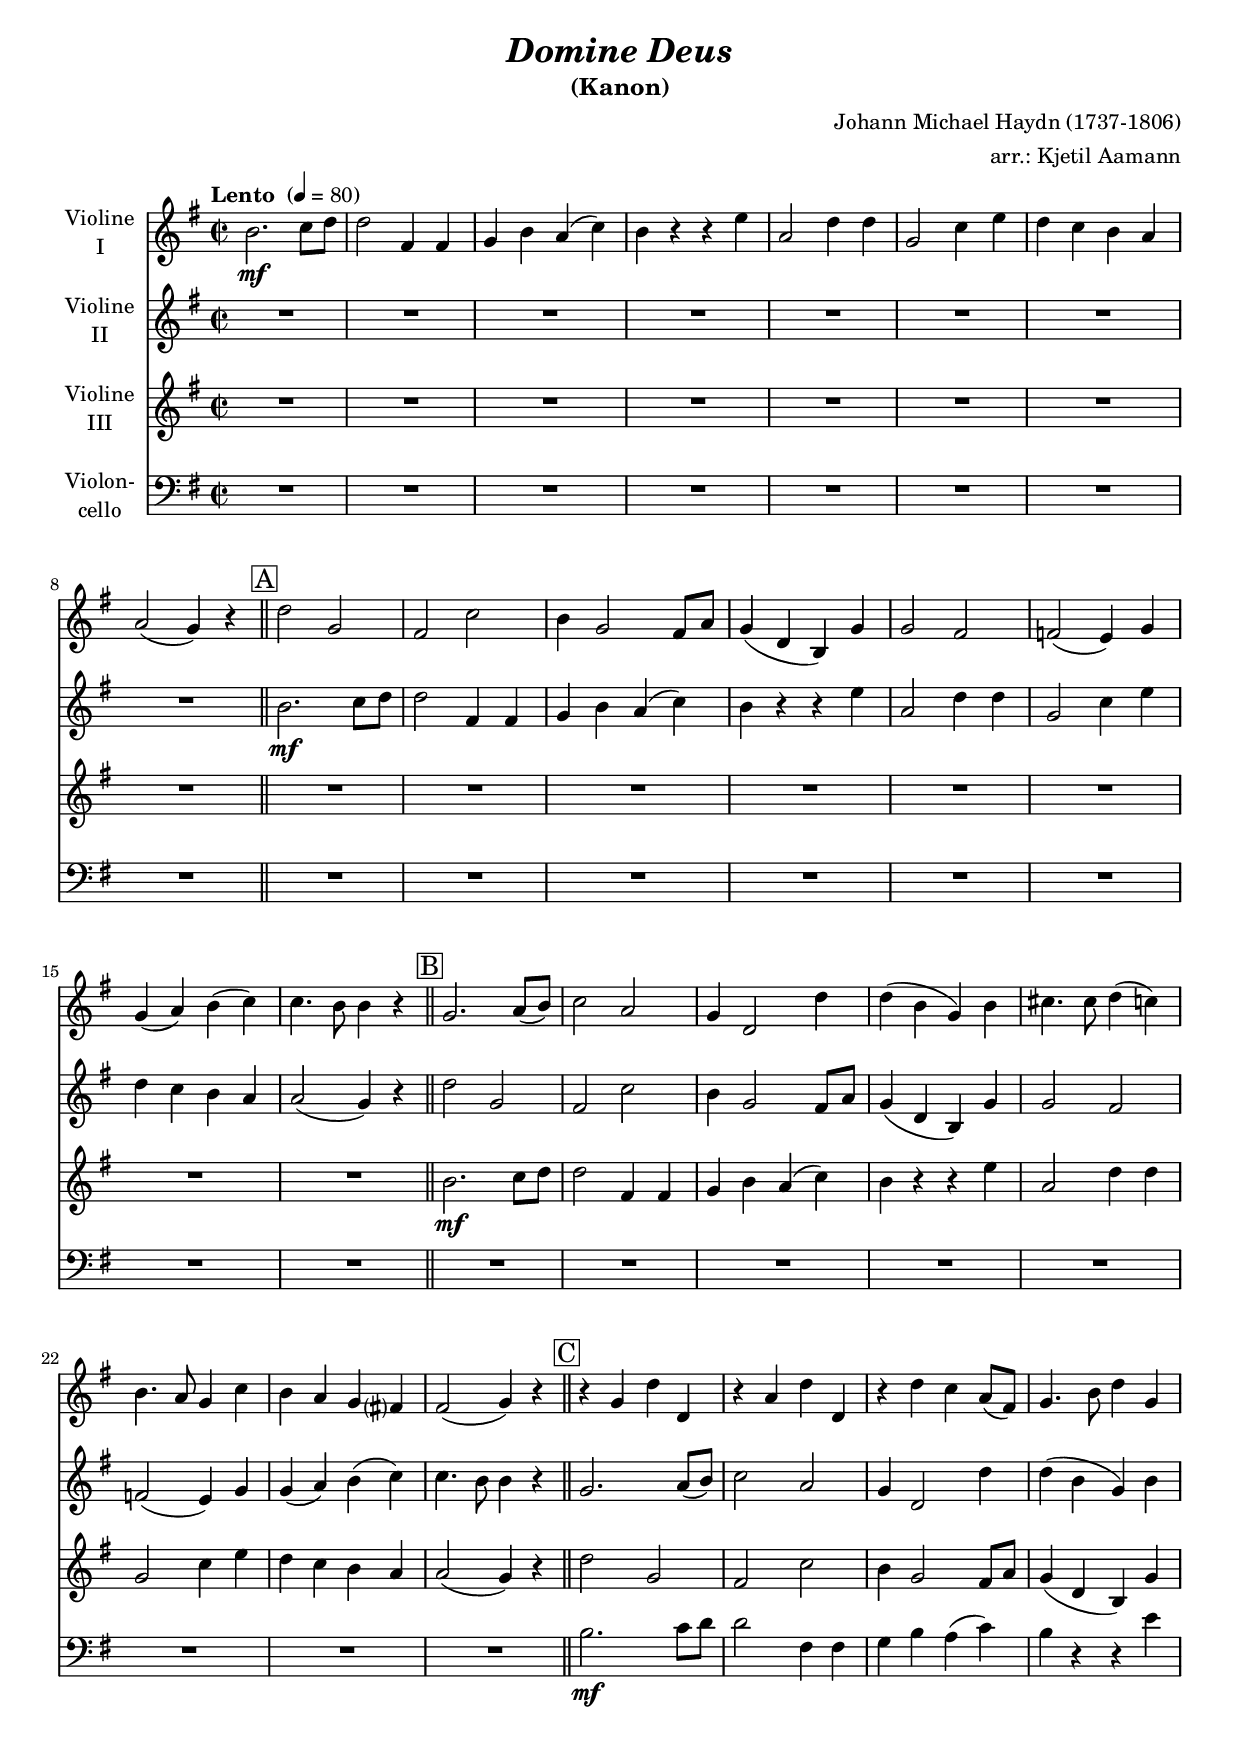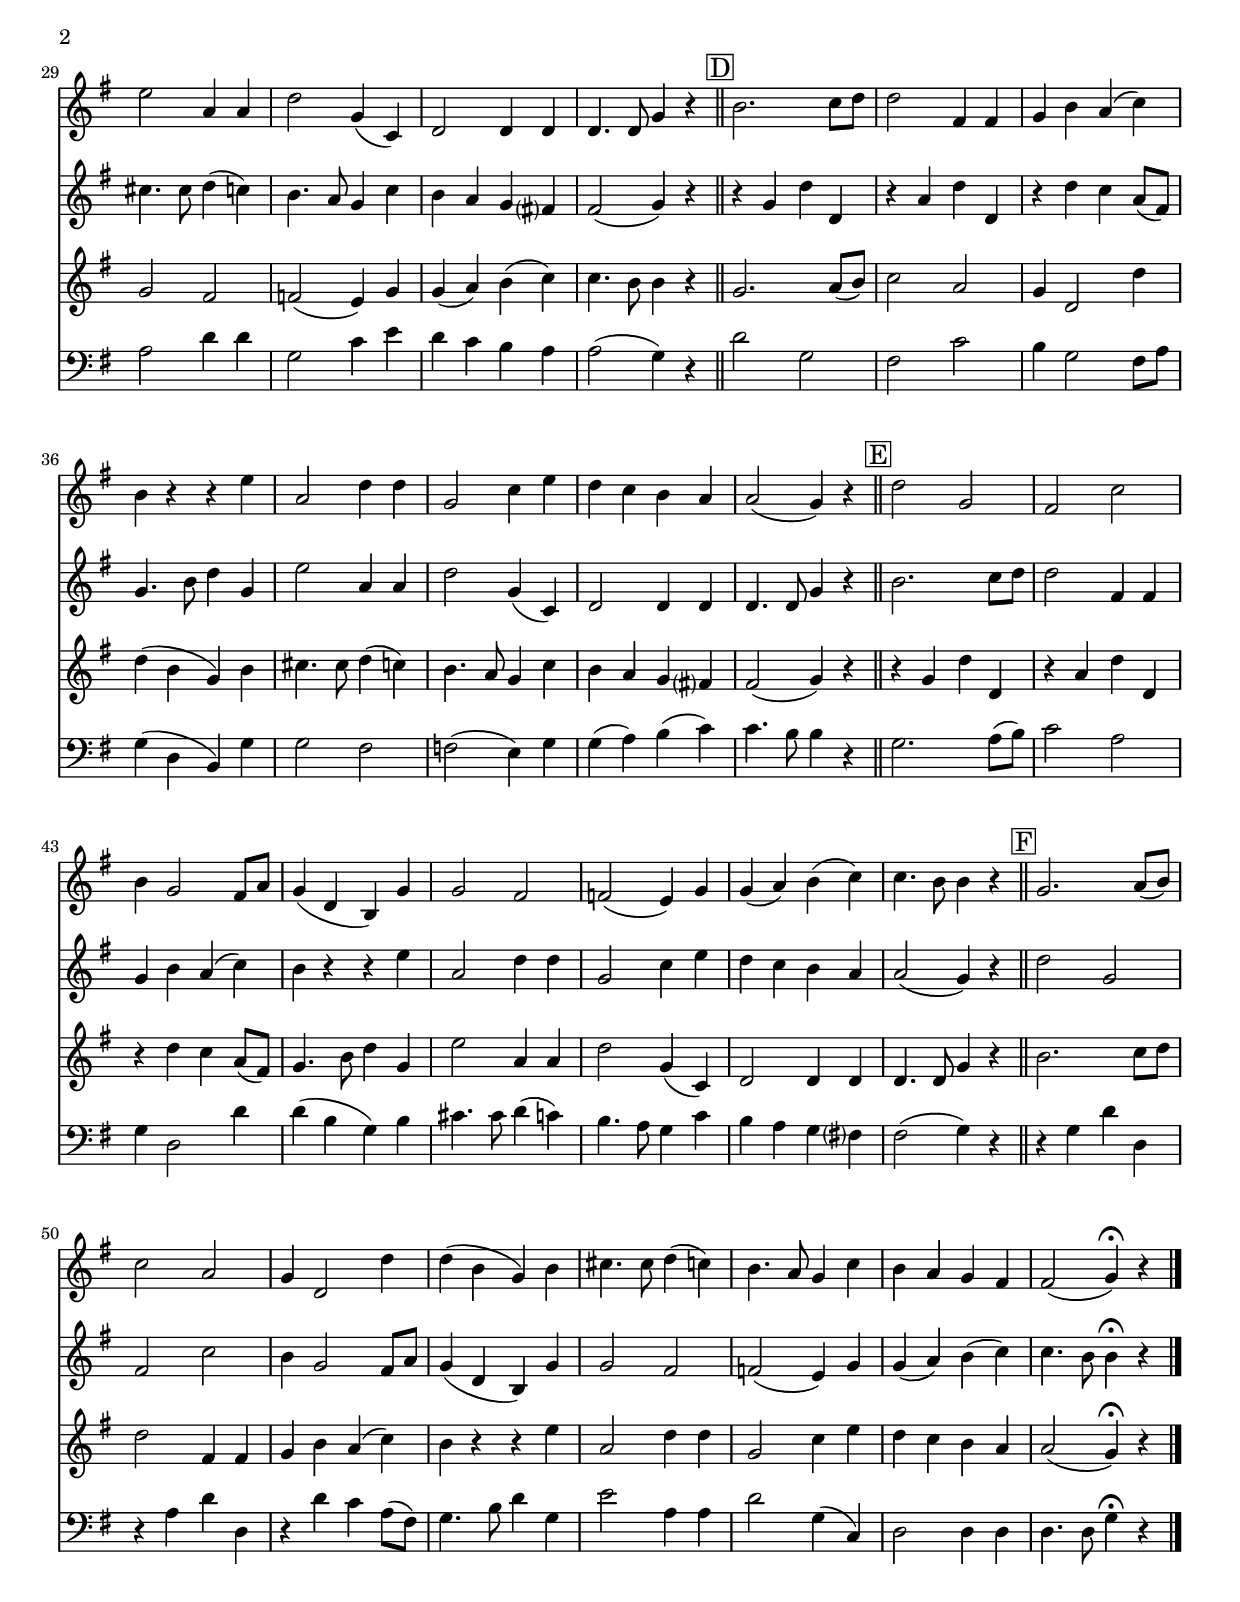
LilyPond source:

\version "2.14.2"
\include "deutsch.ly"

#(set-global-staff-size 18.5)

\header {
  title     = \markup \bold \italic "Domine Deus"
  subtitle  = "(Kanon)"
  composer  = "Johann Michael Haydn (1737-1806)"
  arranger  = "arr.: Kjetil Aamann"
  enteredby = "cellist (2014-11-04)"
}

voiceconsts = {
  \key g \major
  \time 2/2
  \tempo "Lento " 4=80
  % \numericTimeSignature
  \compressFullBarRests
  % \set tupletSpannerDuration = #(ly:make-moment 1 2)
}

mifl = "clarinet"
mist = "string ensemble 1"
miba = "drawbar organ"

boxa = { \bar "||" \mark \markup \box "A" }
boxb = { \bar "||" \mark \markup \box "B" }
boxc = { \bar "||" \mark \markup \box "C" }
boxd = { \bar "||" \mark \markup \box "D" }
boxe = { \bar "||" \mark \markup \box "E" }
boxf = { \bar "||" \mark \markup \box "F" }

va = \relative c'' {
  \voiceconsts

  h2.\mf c8 d
  d2 fis,4 fis

  g h a( c)
  h r r e
  a,2 d4 d
  g,2 c4 e
  d c h a
  a2( g4) r \boxa
  d'2 g,
  fis c'

  h4 g2 fis8 a
  g4( d h) g'
  g2 fis
  f( e4) g
  g( a) h( c)
  c4. h8 h4 r \boxb
  g2. a8( h)
  c2 a

  g4 d2 d'4
  d( h g) h
  cis4. cis8 d4( c)
  h4. a8 g4 c
  h a g fis?
  fis2( g4) r \boxc
  r g d' d,

  r a' d d,
  r d' c a8( fis)
  g4. h8 d4 g,
  e'2 a,4 a
  d2 g,4( c,)
  d2 d4 d
  d4. d8 g4 r \boxd

  h2. c8 d
  d2 fis,4 fis
  g h a( c)
  h r r e
  a,2 d4 d
  g,2 c4 e

  d c h a
  a2( g4) r \boxe
  d'2 g,
  fis c'
  h4 g2 fis8 a
  g4( d h) g'

  g2 fis
  f( e4) g
  g( a) h( c)
  c4. h8 h4 r \boxf
  g2. a8( h)
  c2 a

  g4 d2 d'4
  d( h g) h
  cis4. cis8 d4( c)
  h4. a8 g4 c
  h a g fis
  fis2( g4)\fermata r \bar "|."
}

vb = \relative c'' {
  \voiceconsts

  R1*8 \boxa
  h2.\mf c8 d
  d2 fis,4 fis

  g h a( c)
  h r r e
  a,2 d4 d
  g,2 c4 e
  d c h a
  a2( g4) r \boxb
  d'2 g,
  fis c'

  h4 g2 fis8 a
  g4( d h) g'
  g2 fis
  f( e4) g
  g( a) h( c)
  c4. h8 h4 r \boxc
  g2. a8( h)

  c2 a
  g4 d2 d'4
  d( h g) h
  cis4. cis8 d4( c)
  h4. a8 g4 c
  h a g fis?
  fis2( g4) r \boxd

  r g d' d,
  r a' d d,
  r d' c a8( fis)
  g4. h8 d4 g,
  e'2 a,4 a
  d2 g,4( c,)

  d2 d4 d
  d4. d8 g4 r \boxe
  h2. c8 d
  d2 fis,4 fis
  g h a( c)
  h r r e

  a,2 d4 d
  g,2 c4 e
  d c h a
  a2( g4) r \boxf
  d'2 g,
  fis c'

  h4 g2 fis8 a
  g4( d h) g'
  g2 fis
  f( e4) g
  g( a) h( c)
  c4. h8 h4\fermata r \bar "|."
}

vc = \relative c'' {
  \voiceconsts

  R1*8 \boxa
  R1*8 \boxb
  h2.\mf c8 d
  d2 fis,4 fis

  g h a( c)
  h r r e
  a,2 d4 d
  g,2 c4 e
  d c h a
  a2( g4) r \boxc
  d'2 g,

  fis c'
  h4 g2 fis8 a
  g4( d h) g'
  g2 fis
  f( e4) g
  g( a) h( c)
  c4. h8 h4 r \boxd

  g2. a8( h)
  c2 a
  g4 d2 d'4
  d( h g) h
  cis4. cis8 d4( c)
  h4. a8 g4 c

  h a g fis?
  fis2( g4) r \boxe
  r g d' d,
  r a' d d,
  r d' c a8( fis)
  g4. h8 d4 g,

  e'2 a,4 a
  d2 g,4( c,)
  d2 d4 d
  d4. d8 g4 r \boxf
  h2. c8 d
  d2 fis,4 fis

  g h a( c)
  h r r e
  a,2 d4 d
  g,2 c4 e
  d c h a
  a2( g4)\fermata r \bar "|."
}

vd = \relative c' {
  \voiceconsts
  \clef "bass"

  R1*8 \boxa
  R1*8 \boxb
  R1*8 \boxc
  h2.\mf c8 d
  d2 fis,4 fis

  g h a( c)
  h r r e
  a,2 d4 d
  g,2 c4 e
  d c h a
  a2( g4) r \boxd

  d'2 g,
  fis c'
  h4 g2 fis8 a
  g4( d h) g'
  g2 fis
  f( e4) g

  g( a) h( c)
  c4. h8 h4 r \boxe
  g2. a8( h)
  c2 a
  g4 d2 d'4
  d( h g) h

  cis4. cis8 d4( c)
  h4. a8 g4 c
  h a g fis?
  fis2( g4) r \boxf
  r g d' d,
  r a' d d,

  r d' c a8( fis)
  g4. h8 d4 g,
  e'2 a,4 a
  d2 g,4( c,)
  d2 d4 d
  d4. d8 g4\fermata r \bar "|."
}


music = <<
      \new Staff {
        \set Staff.midiInstrument = \mist
        \set Staff.instrumentName = \markup \center-column { "Violine" "I" }
        \transpose g g { \va }
      }

      \new Staff {
        \set Staff.midiInstrument = \mist
        \set Staff.instrumentName = \markup \center-column { "Violine" "II" }
        \transpose g g { \vb }
      }

      \new Staff {
        \set Staff.midiInstrument = \mist
        \set Staff.instrumentName = \markup \center-column { "Violine" "III" }
        \transpose g g { \vc }
      }

      \new Staff {
        \set Staff.midiInstrument = \miba
        \set Staff.instrumentName = \markup \center-column { "Violon-" "cello" }
        \transpose g g { \vd }
      }
>>

\book {
  \score {
   \music
    \layout {}
  }

  \score {
    \unfoldRepeats \music

    \midi {
      \context {
        \Score
      }
    }
  }
}
